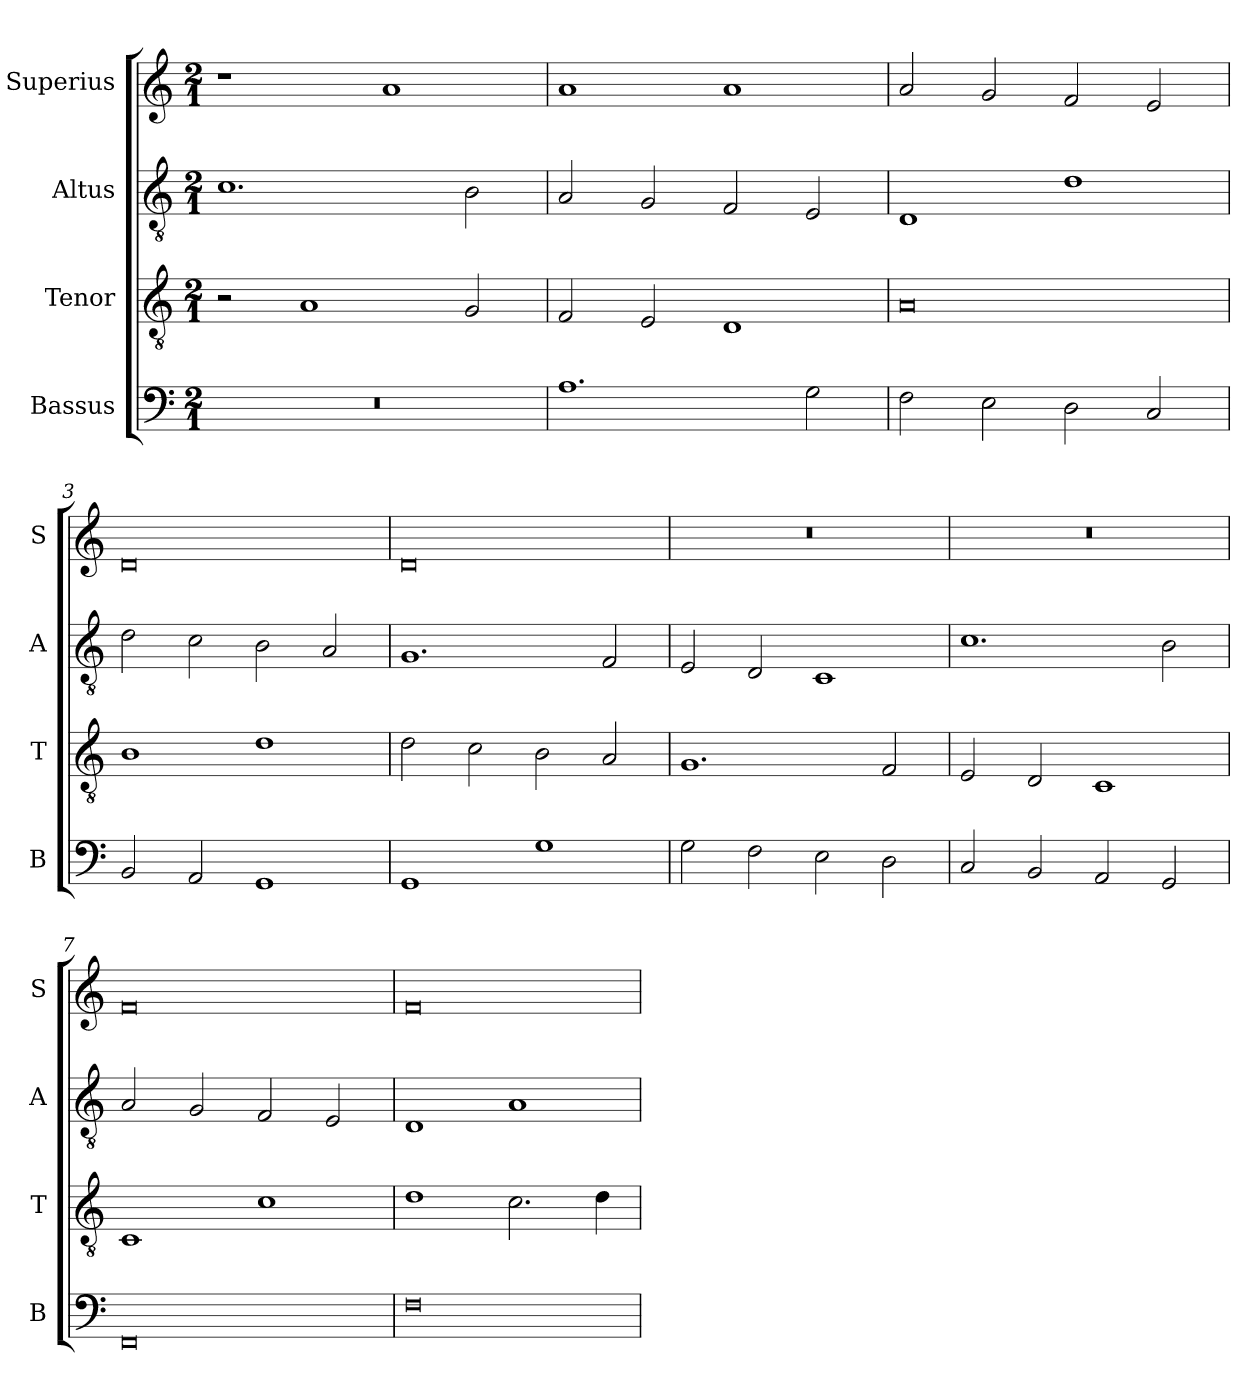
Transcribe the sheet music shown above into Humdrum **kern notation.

**kern	**kern	**kern	**kern
*part4	*part3	*part2	*part1
*staff4	*staff3	*staff2	*staff1
*I"Bassus	*I"Tenor	*I"Altus	*I"Superius
*I'B	*I'T	*I'A	*I'S
*clefF4	*clefGv2	*clefGv2	*clefG2
*k[]	*k[]	*k[]	*k[]
*M2/1	*M2/1	*M2/1	*M2/1
=	=	=	=
0r	2r	1.c	1r
.	1A	.	.
.	.	.	1a
.	2G	2B	.
=1	=1	=1	=1
1.A	2F	2A	1a
.	2E	2G	.
.	1D	2F	1a
2G	.	2E	.
=2	=2	=2	=2
2F	0A	1D	2a
2E	.	.	2g
2D	.	1d	2f
2C	.	.	2e
=3	=3	=3	=3
2BB	1B	2d	0d
2AA	.	2c	.
1GG	1d	2B	.
.	.	2A	.
=4	=4	=4	=4
1GG	2d	1.G	0d
.	2c	.	.
1G	2B	.	.
.	2A	2F	.
=5	=5	=5	=5
2G	1.G	2E	0r
2F	.	2D	.
2E	.	1C	.
2D	2F	.	.
=6	=6	=6	=6
2C	2E	1.c	0r
2BB	2D	.	.
2AA	1C	.	.
2GG	.	2B	.
=7	=7	=7	=7
0FF	1C	2A	0f
.	.	2G	.
.	1c	2F	.
.	.	2E	.
=8	=8	=8	=8
0F	1d	1D	0f
.	2.c	1A	.
.	4d	.	.
=	=	=	=
*-	*-	*-	*-
